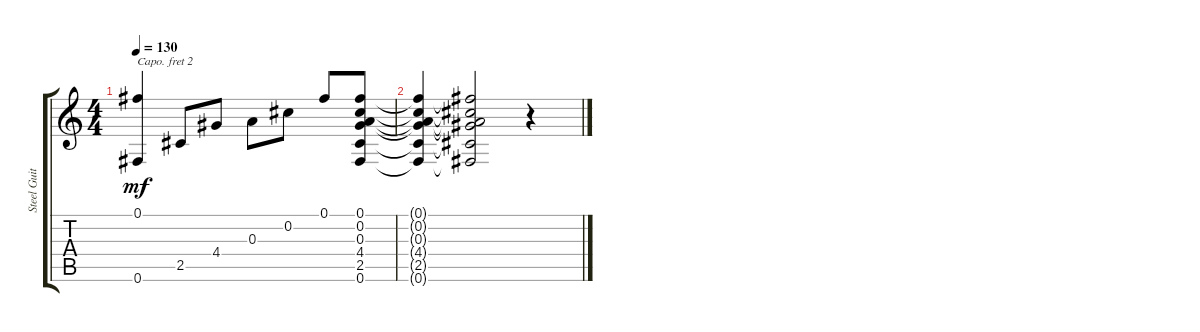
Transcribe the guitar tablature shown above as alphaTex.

\track ("Steel Guitar" "Steel Guit") {instrument acousticguitarsteel}
\staff {score tabs}
\capo 2
\tuning (E4 B3 G3 D3 A2 E2) {hide}
\ts (4 4)
\tempo 130
\clef g2
\ks c
(0.1 0.6).4{dy mf} 2.5.8 4.4.8 0.3.8 0.2.8 0.1.8 (0.1 0.2 0.3 4.4 2.5 0.6).8 |
(0.1{t} 0.2{t} 0.3{t} 4.4{t} 2.5{t} 0.6{t}).4 (0.1{t} 0.2{t} 0.3{t} 4.4{t} 2.5{t} 0.6{t}).2 r.4
